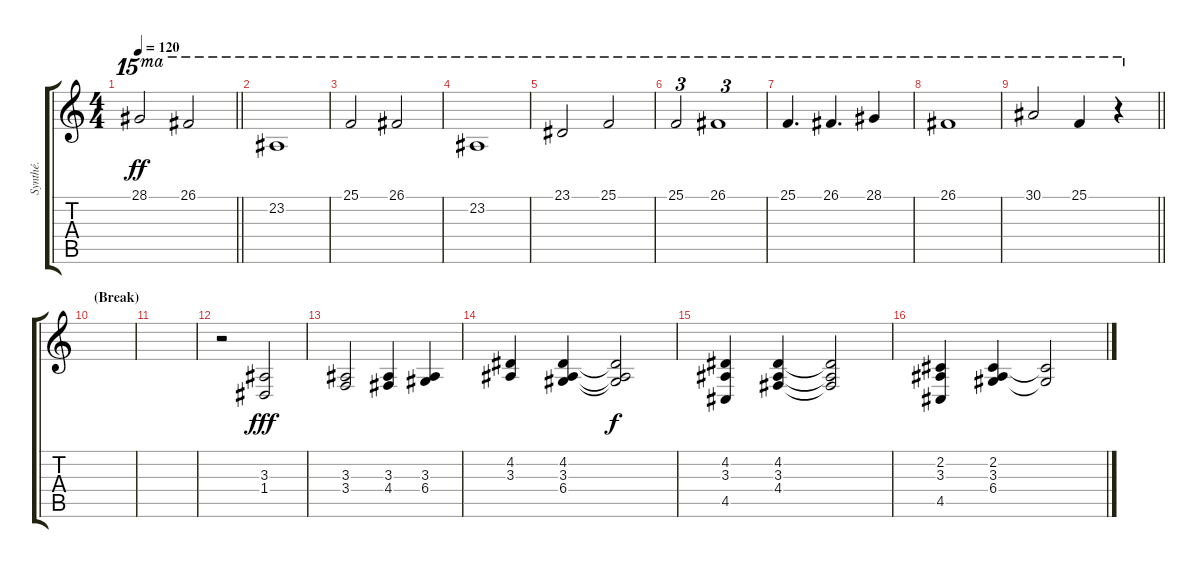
\track ("Synthé." "Synthé.") {instrument stringensemble1}
\staff {score tabs}
\tuning (E4 B3 G3 D3 A2 E2) {hide}
\ts (4 4)
\tempo 120
\clef g2
\barLineRight lightlight
\ks c
28.1.2{ot 15ma dy ff} 26.1.2{ot 15ma} |
23.2.1{ot 15ma} |
25.1.2{ot 15ma} 26.1.2{ot 15ma} |
23.2.1{ot 15ma} |
23.1.2{ot 15ma} 25.1.2{ot 15ma} |
25.1.2{tu (3 2) ot 15ma} 26.1.1{tu (3 2) ot 15ma} |
25.1.4{d ot 15ma} 26.1.4{d ot 15ma} 28.1.4{ot 15ma} |
26.1.1{ot 15ma} |
\barLineRight lightlight
30.1.2{ot 15ma} 25.1.4{ot 15ma} r.4{ot 15ma} |
\section ("" "(Break)")
|
|
r.2 (3.3 1.4).2{dy fff} |
(3.3 3.4).2 (3.3 4.4).4 (3.3 6.4).4 |
(4.2 3.3).4 (4.2 3.3 6.4).4 (4.2{t} 3.3{t} 6.4{t}).2{dy f} |
(4.2 3.3 4.5).4 (4.2 3.3 4.4).4 (4.2{t} 3.3{t} 4.4{t}).2 |
(2.2 3.3 4.5).4 (2.2 3.3 6.4).4 (2.2{t} 6.4{t}).2
